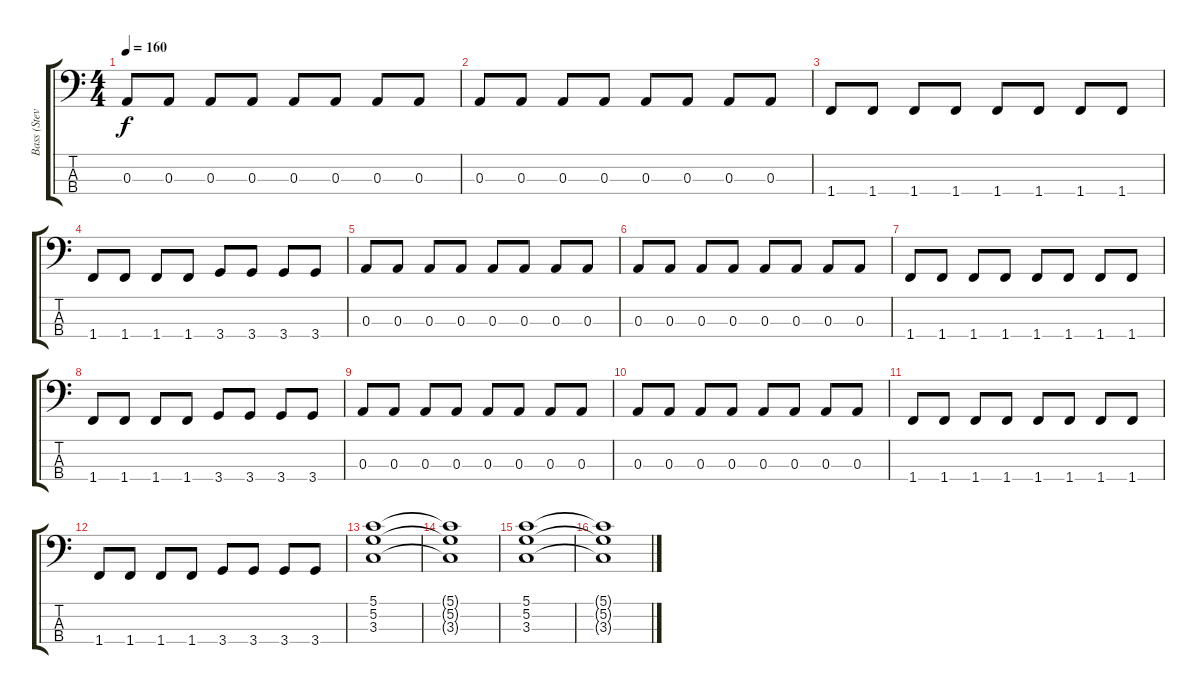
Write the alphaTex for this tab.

\track ("Bass (Steve)" "Bass (Stev") {instrument electricbasspick}
\staff {score tabs}
\tuning (G2 D2 A1 E1) {hide}
\ts (4 4)
\tempo 160
\clef f4
\ks c
0.3.8{dy f} 0.3.8 0.3.8 0.3.8 0.3.8 0.3.8 0.3.8 0.3.8 |
0.3.8 0.3.8 0.3.8 0.3.8 0.3.8 0.3.8 0.3.8 0.3.8 |
1.4.8 1.4.8 1.4.8 1.4.8 1.4.8 1.4.8 1.4.8 1.4.8 |
1.4.8 1.4.8 1.4.8 1.4.8 3.4.8 3.4.8 3.4.8 3.4.8 |
0.3.8 0.3.8 0.3.8 0.3.8 0.3.8 0.3.8 0.3.8 0.3.8 |
0.3.8 0.3.8 0.3.8 0.3.8 0.3.8 0.3.8 0.3.8 0.3.8 |
1.4.8 1.4.8 1.4.8 1.4.8 1.4.8 1.4.8 1.4.8 1.4.8 |
1.4.8 1.4.8 1.4.8 1.4.8 3.4.8 3.4.8 3.4.8 3.4.8 |
0.3.8 0.3.8 0.3.8 0.3.8 0.3.8 0.3.8 0.3.8 0.3.8 |
0.3.8 0.3.8 0.3.8 0.3.8 0.3.8 0.3.8 0.3.8 0.3.8 |
1.4.8 1.4.8 1.4.8 1.4.8 1.4.8 1.4.8 1.4.8 1.4.8 |
1.4.8 1.4.8 1.4.8 1.4.8 3.4.8 3.4.8 3.4.8 3.4.8 |
(5.1 5.2 3.3).1 |
(5.1{t} 5.2{t} 3.3{t}).1 |
(5.1 5.2 3.3).1 |
(5.1{t} 5.2{t} 3.3{t}).1
